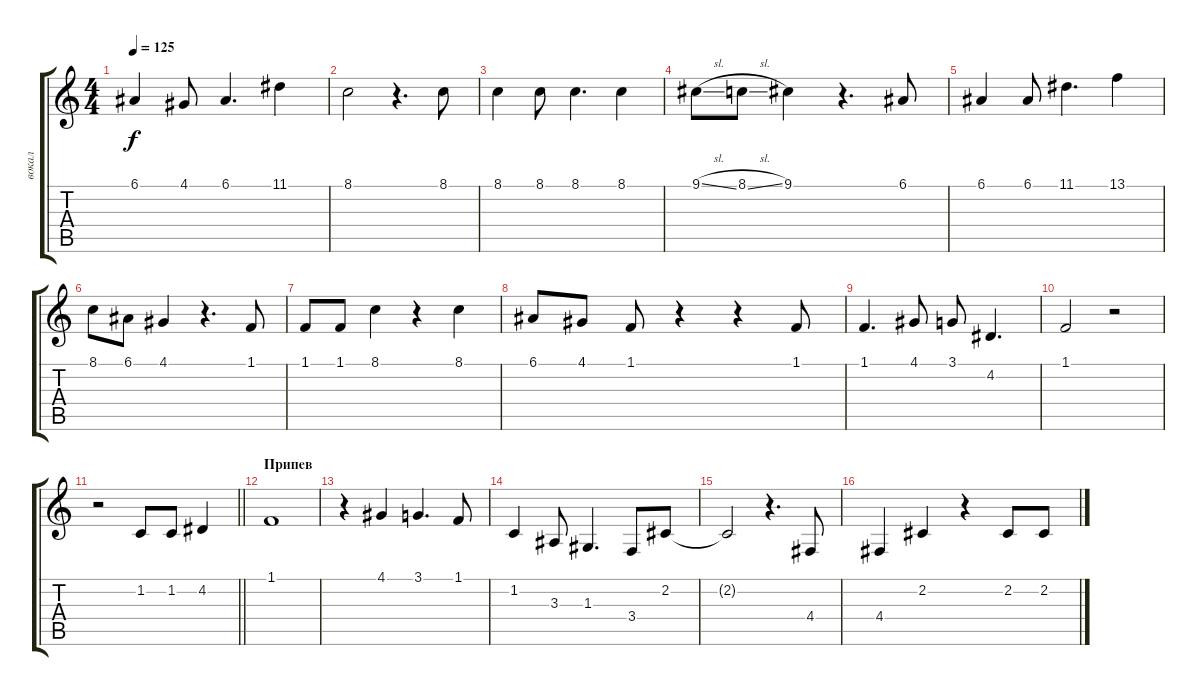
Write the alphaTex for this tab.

\track ("вокал" "вокал") {instrument piccolo}
\staff {score tabs}
\tuning (E4 B3 G3 D3 A2 E2) {hide}
\ts (4 4)
\tempo 125
\clef g2
\ks c
6.1.4{dy f} 4.1.8 6.1.4{d} 11.1.4 |
8.1.2 r.4{d} 8.1.8 |
8.1.4 8.1.8 8.1.4{d} 8.1.4 |
9.1{sl}.8 8.1{sl}.8 9.1.4 r.4{d} 6.1.8 |
6.1.4 6.1.8 11.1.4{d} 13.1.4 |
8.1.8 6.1.8 4.1.4 r.4{d} 1.1.8 |
1.1.8 1.1.8 8.1.4 r.4 8.1.4 |
6.1.8 4.1.8 1.1.8 r.4 r.4 1.1.8 |
1.1.4{d} 4.1.8 3.1.8 4.2.4{d} |
1.1.2 r.2 |
\barLineRight lightlight
r.2 1.2.8 1.2.8 4.2.4 |
\section ("" "Припев")
1.1.1 |
r.4 4.1.4 3.1.4{d} 1.1.8 |
1.2.4 3.3.8 1.3.4{d} 3.4.8 2.2.8 |
2.2{t}.2 r.4{d} 4.4.8 |
4.4.4 2.2.4 r.4 2.2.8 2.2.8
